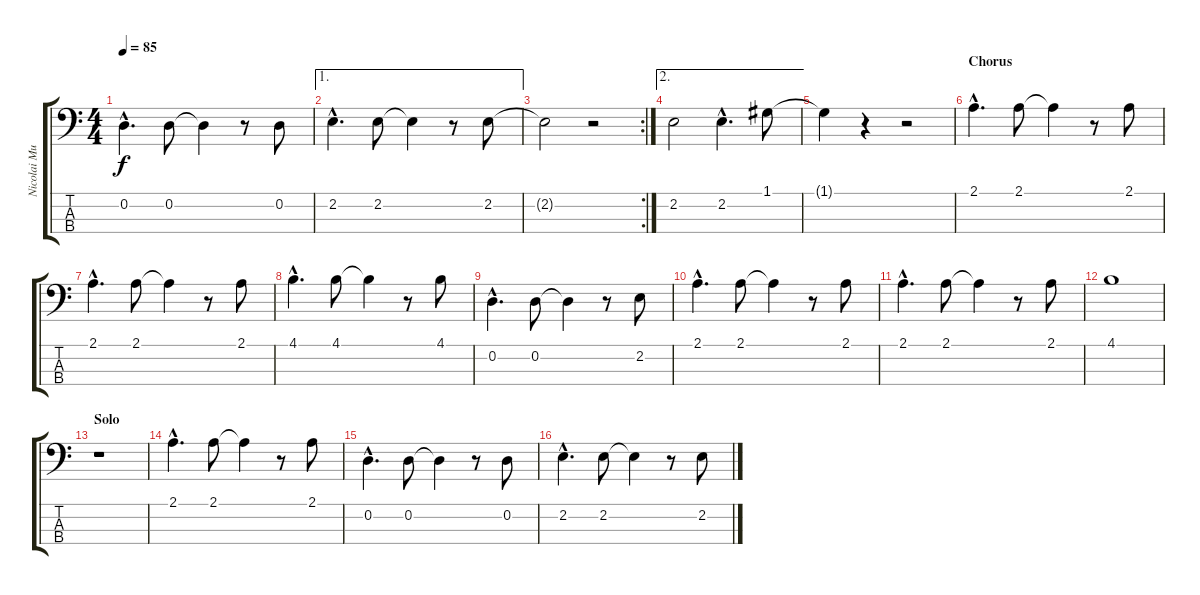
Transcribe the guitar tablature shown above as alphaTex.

\track ("Nicolai Much-Hansen (Bass)" "Nicolai Mu") {instrument acousticbass}
\staff {score tabs}
\tuning (G2 D2 A1 E1) {hide}
\ts (4 4)
\tempo 85
\clef f4
\ks c
0.2{hac}.4{d dy f} 0.2.8 0.2{t}.4 r.8 0.2.8 |
\ae 1
2.2{hac}.4{d} 2.2.8 2.2{t}.4 r.8 2.2.8 |
\rc 2
2.2{t}.2 r.2 |
\ae 2
2.2.2 2.2{hac}.4{d} 1.1.8 |
1.1{t}.4 r.4 r.2 |
\section ("" "Chorus")
2.1{hac}.4{d} 2.1.8 2.1{t}.4 r.8 2.1.8 |
2.1{hac}.4{d} 2.1.8 2.1{t}.4 r.8 2.1.8 |
4.1{hac}.4{d} 4.1.8 4.1{t}.4 r.8 4.1.8 |
0.2{hac}.4{d} 0.2.8 0.2{t}.4 r.8 2.2.8 |
2.1{hac}.4{d} 2.1.8 2.1{t}.4 r.8 2.1.8 |
2.1{hac}.4{d} 2.1.8 2.1{t}.4 r.8 2.1.8 |
4.1.1 |
\section ("" "Solo")
r.1 |
2.1{hac}.4{d} 2.1.8 2.1{t}.4 r.8 2.1.8 |
0.2{hac}.4{d} 0.2.8 0.2{t}.4 r.8 0.2.8 |
2.2{hac}.4{d} 2.2.8 2.2{t}.4 r.8 2.2.8
